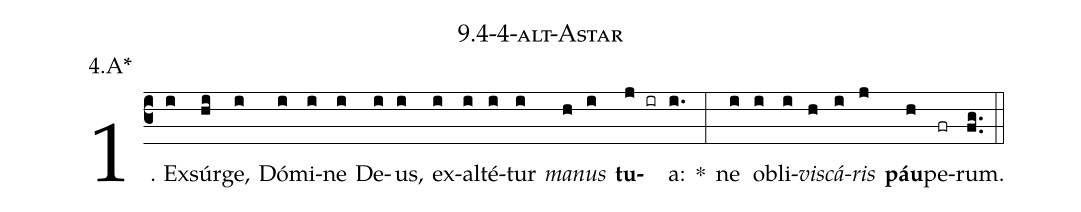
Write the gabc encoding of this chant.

name: 9.4-4-alt-Astar;
annotation: 4.A*;
%%
(c3)1. Ex(i)súr(hi)ge,(i) Dó(i)mi(i)ne(i) De(i)us,(i) ex(i)al(i)té(i)tur(i) <i>ma</i>(h)<i>nus</i>(i) <b>tu</b>(j ir)a:(i.) *(:) ne(i) ob(i)li(i)<i>vis</i>(h)<i>cá</i>(i)<i>ris</i>(j) <b>páu</b>(h)pe(fr)rum.(fg..) (::)


%E(i) u(h) o(i) u(j) a(h) e.(fg..) (::)
